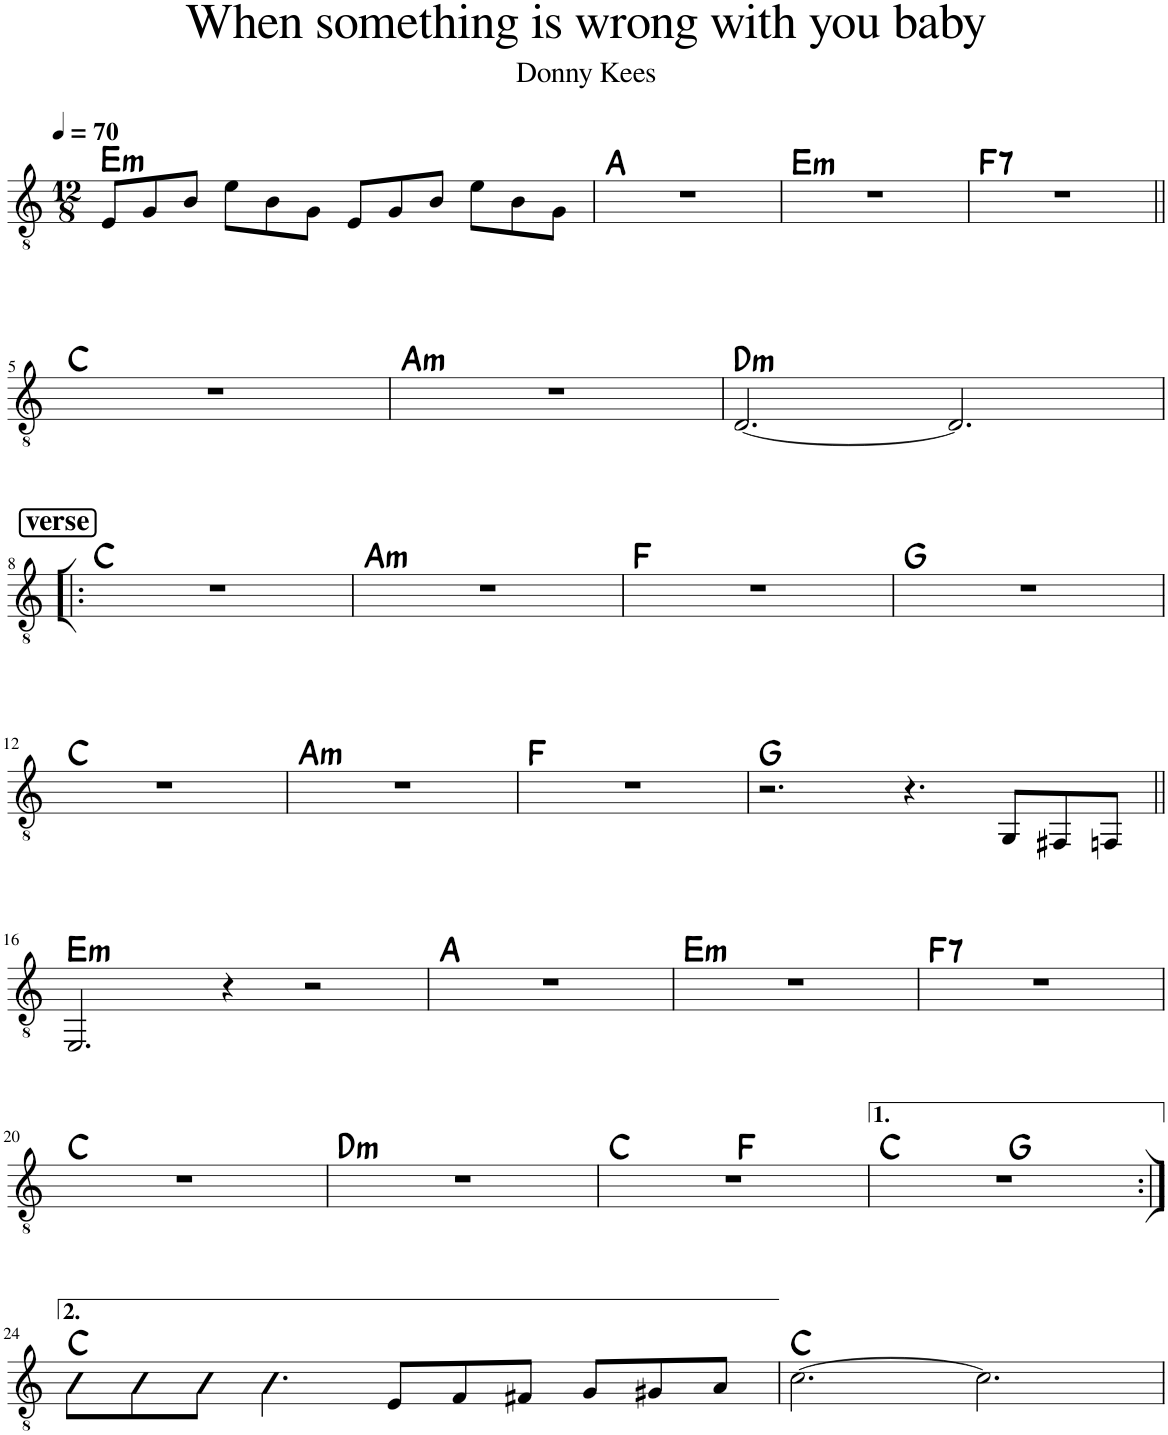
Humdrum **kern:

**kern	**harte
*part1	*part1
*staff1	*
*I"Classical Guitar	*
*I'Guit.	*
*clefGv2	*
*k[]	*
*M12/8	*
*MM70	*
=1	=1
!	!LO:H:kt=m
8E/L	E:min
8G/	.
8B/J	.
8e\L	.
8B\	.
8G\J	.
8E/L	.
8G/	.
8B/J	.
8e\L	.
8B\	.
8G\J	.
=2	=2
1.r	A:maj
=3	=3
!	!LO:H:kt=m
1.r	E:min
=4	=4
!	!LO:H:kt=7
1.r	F:7
!!LO:LB:g=z
=5||	=5||
1.r	C:maj
=6	=6
!	!LO:H:kt=m
1.r	A:min
=7	=7
!	!LO:H:kt=m
[2.D/	D:min
2.D/]	.
!!LO:LB:g=z
!!LO:REH:place=s1:a:B:rj:fs=14:t=verse
=8!|:	=8!|:
1.r	C:maj
=9	=9
!	!LO:H:kt=m
1.r	A:min
=10	=10
1.r	F:maj
=11	=11
1.r	G:maj
!!LO:LB:g=z
=12	=12
1.r	C:maj
=13	=13
!	!LO:H:kt=m
1.r	A:min
=14	=14
1.r	F:maj
=15	=15
2.r	G:maj
4.r	.
8GG/L	.
8FF#X/	.
8FFn/J	.
!!LO:LB:g=z
=16||	=16||
!	!LO:H:kt=m
2.EE/	E:min
4r	.
2r	.
=17	=17
1.r	A:maj
=18	=18
!	!LO:H:kt=m
1.r	E:min
=19	=19
!	!LO:H:kt=7
1.r	F:7
!!LO:LB:g=z
=20	=20
1.r	C:maj
=21	=21
!	!LO:H:kt=m
1.r	D:min
=22	=22
*^	*
1.r	2.ryy	C:maj
.	2.ryy	F:maj
=23	=23	=23
1.r	2.ryy	C:maj
.	2.ryy	G:maj
*v	*v	*
!!LO:LB:g=z
=24:|!	=24:|!
8c\L	C:maj
8c\	.
8c\J	.
4.c\	.
8E/L	.
8F/	.
8F#X/J	.
8G/L	.
8G#X/	.
8A/J	.
=25	=25
[2.c\	C:maj
2.c\]	.
=	=
*-	*-
